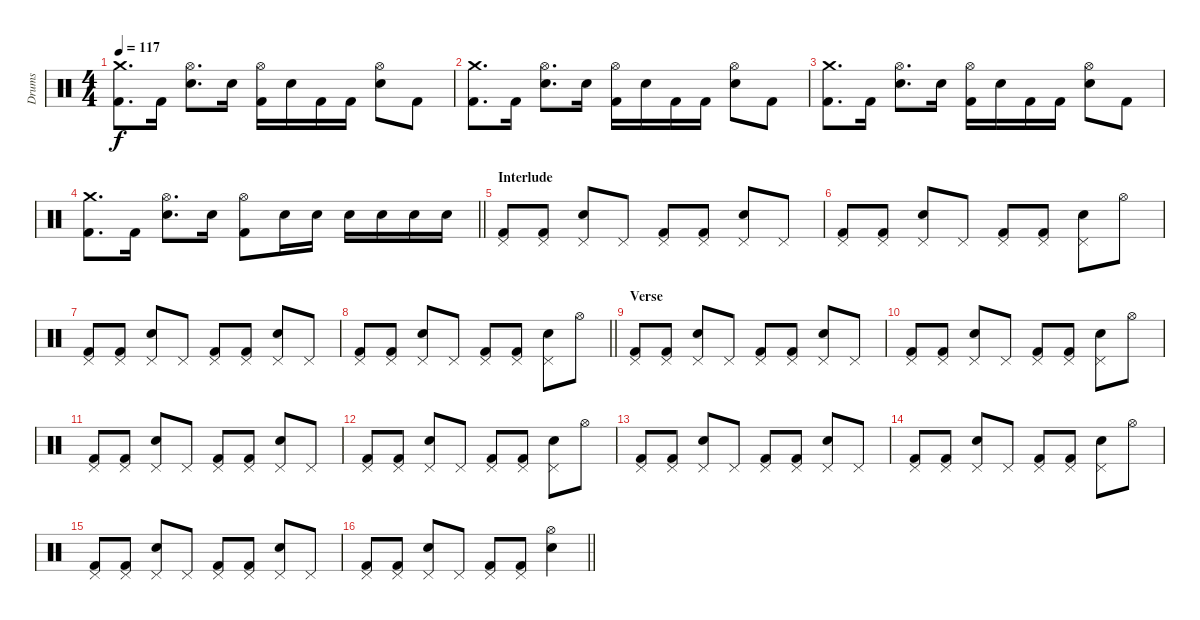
\track ("Drums" "Drums") {instrument percussion}
\staff {score}
\articulation defaults
\ts (4 4)
\tempo 117
\clef neutral
\ks c
("Crash medium (hit)" "Kick (hit) 2").8{d dy f} "Kick (hit) 2".16 ("Hi-Hat (open)" "Electric Snare (hit)").8{d} "Electric Snare (hit)".16 ("Hi-Hat (open)" "Kick (hit) 2").16 "Electric Snare (hit)".16 "Kick (hit) 2".16 "Kick (hit) 2".16 ("Hi-Hat (open)" "Electric Snare (hit)").8 "Kick (hit) 2".8 |
("Crash medium (hit)" "Kick (hit) 2").8{d} "Kick (hit) 2".16 ("Hi-Hat (open)" "Electric Snare (hit)").8{d} "Electric Snare (hit)".16 ("Hi-Hat (open)" "Kick (hit) 2").16 "Electric Snare (hit)".16 "Kick (hit) 2".16 "Kick (hit) 2".16 ("Hi-Hat (open)" "Electric Snare (hit)").8 "Kick (hit) 2".8 |
("Crash medium (hit)" "Kick (hit) 2").8{d} "Kick (hit) 2".16 ("Hi-Hat (open)" "Electric Snare (hit)").8{d} "Electric Snare (hit)".16 ("Hi-Hat (open)" "Kick (hit) 2").16 "Electric Snare (hit)".16 "Kick (hit) 2".16 "Kick (hit) 2".16 ("Hi-Hat (open)" "Electric Snare (hit)").8 "Kick (hit) 2".8 |
\barLineRight lightlight
("Crash medium (hit)" "Kick (hit) 2").8{d} "Kick (hit) 2".16 ("Hi-Hat (open)" "Electric Snare (hit)").8{d} "Electric Snare (hit)".16 ("Hi-Hat (open)" "Kick (hit) 2").8 "Electric Snare (hit)".16 "Electric Snare (hit)".16 "Electric Snare (hit)".16 "Electric Snare (hit)".16 "Electric Snare (hit)".16 "Electric Snare (hit)".16 |
\section ("" "Interlude")
("Pedal Hi-Hat (hit)" "Kick (hit) 2").8 ("Pedal Hi-Hat (hit)" "Kick (hit) 2").8 ("Pedal Hi-Hat (hit)" "Electric Snare (hit)").8 "Pedal Hi-Hat (hit)".8 ("Pedal Hi-Hat (hit)" "Kick (hit) 2").8 ("Pedal Hi-Hat (hit)" "Kick (hit) 2").8 ("Pedal Hi-Hat (hit)" "Electric Snare (hit)").8 "Pedal Hi-Hat (hit)".8 |
("Pedal Hi-Hat (hit)" "Kick (hit) 2").8 ("Pedal Hi-Hat (hit)" "Kick (hit) 2").8 ("Pedal Hi-Hat (hit)" "Electric Snare (hit)").8 "Pedal Hi-Hat (hit)".8 ("Pedal Hi-Hat (hit)" "Kick (hit) 2").8 ("Pedal Hi-Hat (hit)" "Kick (hit) 2").8 ("Pedal Hi-Hat (hit)" "Electric Snare (hit)").8 "Hi-Hat (open)".8 |
("Pedal Hi-Hat (hit)" "Kick (hit) 2").8 ("Pedal Hi-Hat (hit)" "Kick (hit) 2").8 ("Pedal Hi-Hat (hit)" "Electric Snare (hit)").8 "Pedal Hi-Hat (hit)".8 ("Pedal Hi-Hat (hit)" "Kick (hit) 2").8 ("Pedal Hi-Hat (hit)" "Kick (hit) 2").8 ("Pedal Hi-Hat (hit)" "Electric Snare (hit)").8 "Pedal Hi-Hat (hit)".8 |
\barLineRight lightlight
("Pedal Hi-Hat (hit)" "Kick (hit) 2").8 ("Pedal Hi-Hat (hit)" "Kick (hit) 2").8 ("Pedal Hi-Hat (hit)" "Electric Snare (hit)").8 "Pedal Hi-Hat (hit)".8 ("Pedal Hi-Hat (hit)" "Kick (hit) 2").8 ("Pedal Hi-Hat (hit)" "Kick (hit) 2").8 ("Pedal Hi-Hat (hit)" "Electric Snare (hit)").8 "Hi-Hat (open)".8 |
\section ("" "Verse")
("Pedal Hi-Hat (hit)" "Kick (hit) 2").8 ("Pedal Hi-Hat (hit)" "Kick (hit) 2").8 ("Pedal Hi-Hat (hit)" "Electric Snare (hit)").8 "Pedal Hi-Hat (hit)".8 ("Pedal Hi-Hat (hit)" "Kick (hit) 2").8 ("Pedal Hi-Hat (hit)" "Kick (hit) 2").8 ("Pedal Hi-Hat (hit)" "Electric Snare (hit)").8 "Pedal Hi-Hat (hit)".8 |
("Pedal Hi-Hat (hit)" "Kick (hit) 2").8 ("Pedal Hi-Hat (hit)" "Kick (hit) 2").8 ("Pedal Hi-Hat (hit)" "Electric Snare (hit)").8 "Pedal Hi-Hat (hit)".8 ("Pedal Hi-Hat (hit)" "Kick (hit) 2").8 ("Pedal Hi-Hat (hit)" "Kick (hit) 2").8 ("Pedal Hi-Hat (hit)" "Electric Snare (hit)").8 "Hi-Hat (open)".8 |
("Pedal Hi-Hat (hit)" "Kick (hit) 2").8 ("Pedal Hi-Hat (hit)" "Kick (hit) 2").8 ("Pedal Hi-Hat (hit)" "Electric Snare (hit)").8 "Pedal Hi-Hat (hit)".8 ("Pedal Hi-Hat (hit)" "Kick (hit) 2").8 ("Pedal Hi-Hat (hit)" "Kick (hit) 2").8 ("Pedal Hi-Hat (hit)" "Electric Snare (hit)").8 "Pedal Hi-Hat (hit)".8 |
("Pedal Hi-Hat (hit)" "Kick (hit) 2").8 ("Pedal Hi-Hat (hit)" "Kick (hit) 2").8 ("Pedal Hi-Hat (hit)" "Electric Snare (hit)").8 "Pedal Hi-Hat (hit)".8 ("Pedal Hi-Hat (hit)" "Kick (hit) 2").8 ("Pedal Hi-Hat (hit)" "Kick (hit) 2").8 ("Pedal Hi-Hat (hit)" "Electric Snare (hit)").8 "Hi-Hat (open)".8 |
("Pedal Hi-Hat (hit)" "Kick (hit) 2").8 ("Pedal Hi-Hat (hit)" "Kick (hit) 2").8 ("Pedal Hi-Hat (hit)" "Electric Snare (hit)").8 "Pedal Hi-Hat (hit)".8 ("Pedal Hi-Hat (hit)" "Kick (hit) 2").8 ("Pedal Hi-Hat (hit)" "Kick (hit) 2").8 ("Pedal Hi-Hat (hit)" "Electric Snare (hit)").8 "Pedal Hi-Hat (hit)".8 |
("Pedal Hi-Hat (hit)" "Kick (hit) 2").8 ("Pedal Hi-Hat (hit)" "Kick (hit) 2").8 ("Pedal Hi-Hat (hit)" "Electric Snare (hit)").8 "Pedal Hi-Hat (hit)".8 ("Pedal Hi-Hat (hit)" "Kick (hit) 2").8 ("Pedal Hi-Hat (hit)" "Kick (hit) 2").8 ("Pedal Hi-Hat (hit)" "Electric Snare (hit)").8 "Hi-Hat (open)".8 |
("Pedal Hi-Hat (hit)" "Kick (hit) 2").8 ("Pedal Hi-Hat (hit)" "Kick (hit) 2").8 ("Pedal Hi-Hat (hit)" "Electric Snare (hit)").8 "Pedal Hi-Hat (hit)".8 ("Pedal Hi-Hat (hit)" "Kick (hit) 2").8 ("Pedal Hi-Hat (hit)" "Kick (hit) 2").8 ("Pedal Hi-Hat (hit)" "Electric Snare (hit)").8 "Pedal Hi-Hat (hit)".8 |
\barLineRight lightlight
("Pedal Hi-Hat (hit)" "Kick (hit) 2").8 ("Pedal Hi-Hat (hit)" "Kick (hit) 2").8 ("Pedal Hi-Hat (hit)" "Electric Snare (hit)").8 "Pedal Hi-Hat (hit)".8 ("Pedal Hi-Hat (hit)" "Kick (hit) 2").8 ("Pedal Hi-Hat (hit)" "Kick (hit) 2").8 ("Hi-Hat (open)" "Electric Snare (hit)").4
